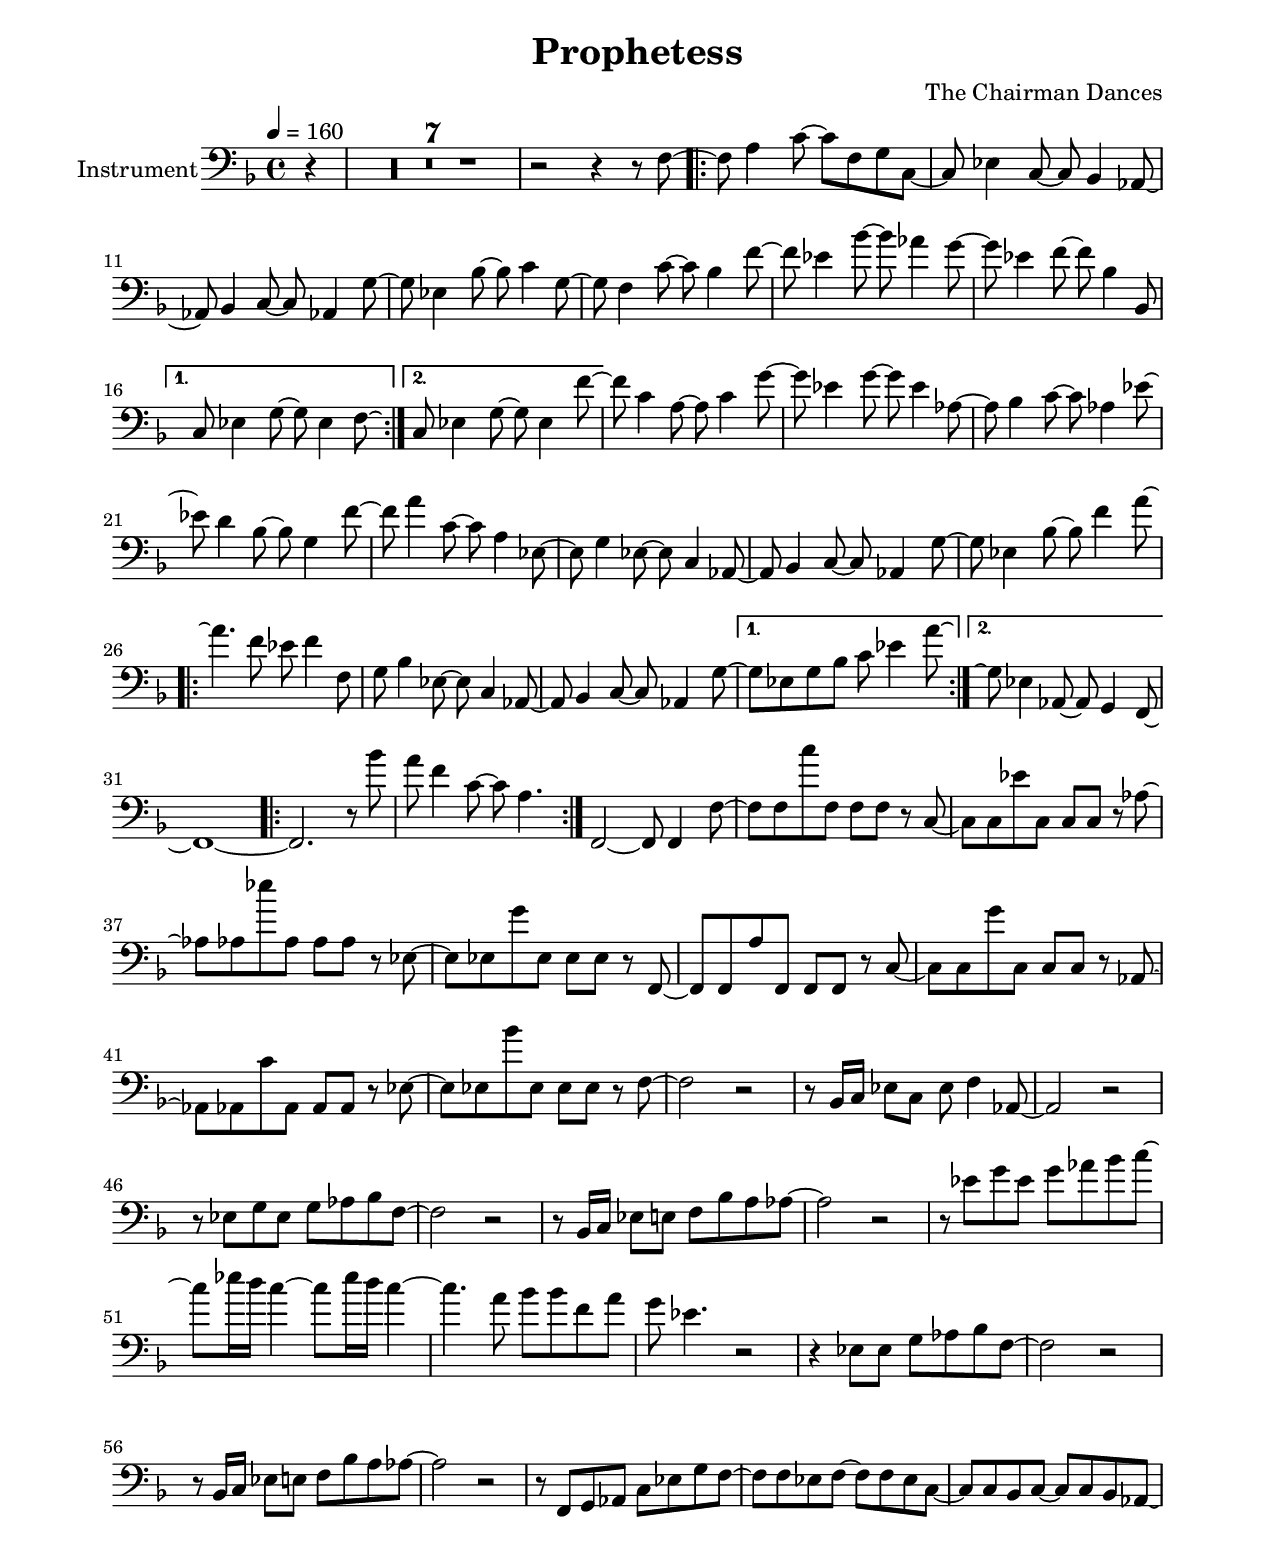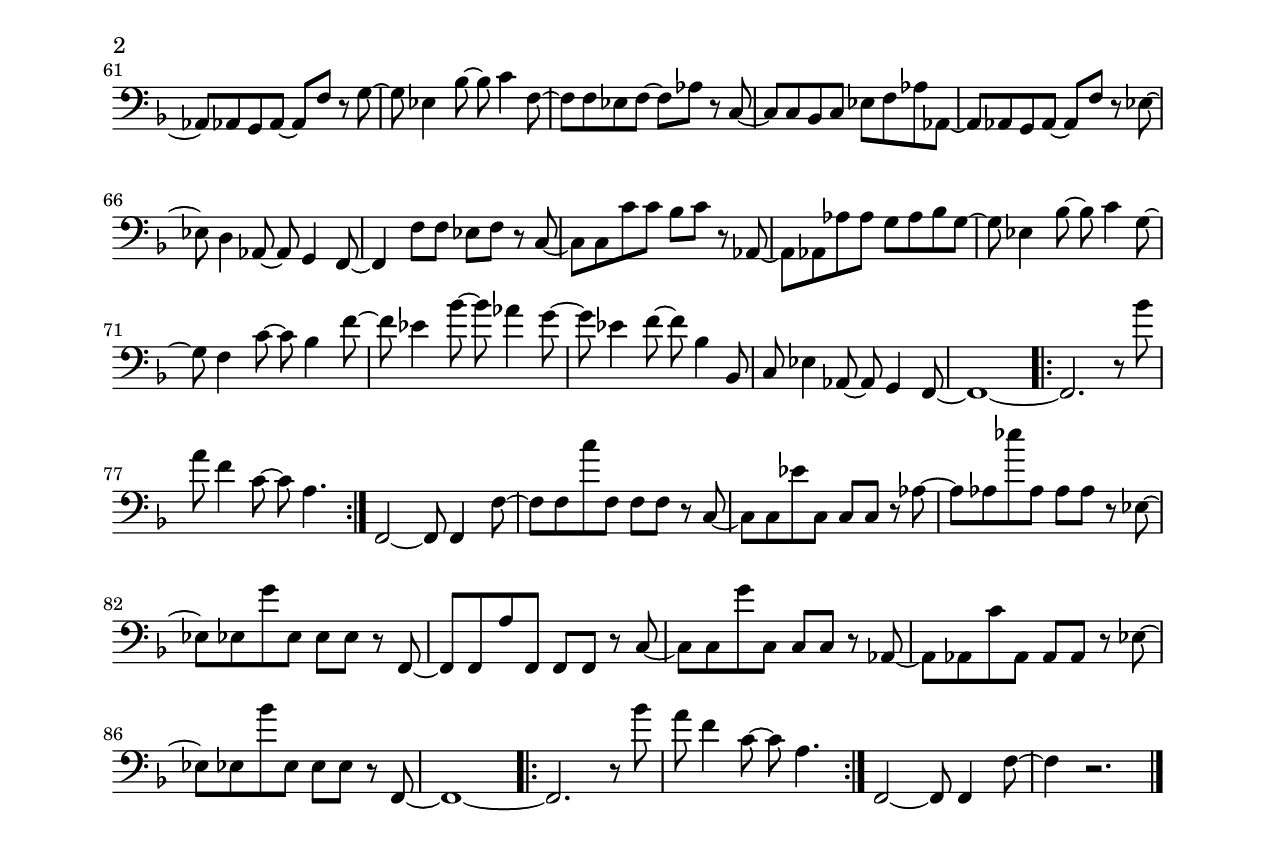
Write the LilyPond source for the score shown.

\version "2.24.0"

\include "settings.ily"

\header {
  title = "Prophetess"
  composer = "The Chairman Dances"
}

instrumental = \relative f, {
  \repeat volta 2 {
    f2.  r8 bf'' |
    a8 f4 c8 ~ c a4. |
  }
}

slaps = \relative f {
  f,2 ~ f8 f4 f'8 ~

  f8 f c'' f,, f f r c ~ |
  c8 c ef' c, c c r af' ~ |
  af8 af ef'' af,, af af r ef ~ |
  ef8 ef g' ef, ef ef r f, ~ |

  f8 f a' f, f f r c' ~ |
  c8 c g'' c,, c c r af ~ |
  af8 af c' af, af af r ef' ~ |
  ef8 ef bf'' ef,, ef ef r8

}

music = \relative f {
  \tempo 4 = 160
  \key f \major
  \time 4/4
  \clef "bass"

  \partial 4
  r4

  \compressMMRests {
    R1 * 7 |
  }

  r2 r4 r8 f8 ~

  \repeat volta 2 {
    f8 a4 c8 ~ c8 f,8 g8 c,8 ~ |
    c8 ef4 c8 ~ c8 bf4 af8 ~ |
    af8 bf4 c8 ~ c8 af4 g'8 ~ |
    g8 ef4 bf'8 ~ bf8 c4 g8 ~ |
    g8 f4 c'8 ~ c8 bf4 f'8 ~ |
    f8 ef4 bf'8 ~ bf8 af4 g8 ~ |
    g8 ef4 f8 ~ f8 bf,4 bf,8 |

    \alternative {
      \volta 1 {
        c8 ef4 g8 ~ g8 ef4 f8 \laissezVibrer |
      }

      \volta 2 {
        c8 ef4 g8 ~ g8 ef4 f'8 ~ |
      }
    }
  }

  f8 c4 a8 ~ a8 c4 g'8 ~ |
  g8 ef4 g8 ~ g8 ef4 af,8 ~ |
  af8 bf4 c8 ~ c8 af4 ef'8 ~ |
  ef8 d4 bf8 ~ bf8 g4 f'8 ~ |
  f8 a4 c,8 ~ c8 a4 ef8 ~ |
  ef8 g4 ef8 ~ ef8 c4 af8 ~ |
  af8 bf4 c8 ~ c8 af4 g'8 ~ |
  g8 ef4 bf'8 ~ bf8 f'4 a8 ~

  \repeat volta 2 {
    a4. f8 ef8 f4 f,8 |
    g8 bf4 ef,8 ~ ef8 c4 af8 ~ |
    af8 bf4 c8 ~ c8 af4 g'8 ~ |

    \alternative {
      \volta 1 {
        g8 ef8 g8 bf8 c8 ef4 a8 \laissezVibrer |
      }

      \volta 2 {
        g,8 \repeatTie ef4 af,8 ~ af8 g4 f8 ~ |
      }
    }
  }

  f1 ~

  \instrumental

  \slaps

  f'8 ~ |

  f2 r2 |
  r8 bf,16 c16 ef8 c8 ef8 f4 af,8 ~ |
  af2 r2 |
  r8 ef'8 g8 ef8 g8 af8 bf8 f8 ~ |

  f2 r2 |
  r8 bf,16 c16 ef8 e8 f8 bf8 a8 af8 ~ |
  af2 r2 |
  r8 ef'8 g8 ef8 g8 af8 bf8 c8 ~ |

  c8 ef16 d16 c4 ~ c8 ef16 d16 c4 ~ |
  c4. a8 bf8 bf8 f8 a8 |
  g8 ef4. r2 |
  r4 ef,8 ef8 g8 af8 bf8 f8 ~ |

  f2 r2 |
  r8 bf,16 c16 ef8 e8 f8 bf8 a8 af8 ~ |
  af2 r2 |
  r8 f,8 g8 af8 c8 ef8 g8 f8 ~ |

  f8 f8 ef8 f8 ~ f8 f8 ef8 c8 ~ |
  c8 c8 bf8 c8 ~ c8 c8 bf8 af8 ~ |
  af8 af8 g8 af8 ~ af8 f'8 r8 g8 ~ |
  g8 ef4 bf'8 ~ bf8 c4 f,8 ~ |

  f8 f8 ef8 f8 ~ f8 af8 r8 c,8 ~ |
  c8 c8 bf8 c8 ef8 f8 af8 af,8 ~ |
  af8 af8 g8 af8 ~ af8 f'8 r8 ef8 ~ |
  ef8 d4 af8 ~ af8 g4 f8 ~ |

  f4 f'8 f8 ef8 f8 r8 c8 ~ |
  c8 c8 c'8 c8 bf8 c8 r8 af,8 ~ |
  af8 af8 af'8 af8 g8 af8 bf8 g8 ~ |
  g8 ef4 bf'8 ~ bf8 c4 g8 ~ |

  g8 f4 c'8 ~ c8 bf4 f'8 ~ |
  f8 ef4 bf'8 ~ bf8 af4 g8 ~ |
  g8 ef4 f8 ~ f8 bf,4 bf,8 |
  c8 ef4 af,8 ~ af8 g4 f8 ~ |

  f1 ~

  \instrumental

  \slaps

  f8 ~ |

  f1 ~

  \instrumental

  f2 ~ f8 f4 f'8 ~ |
  f4 r2. |

  \bar "|."
}

\score {
  \new Staff \with {
    instrumentName = "Instrument"
  } {
    \music
  }
}
